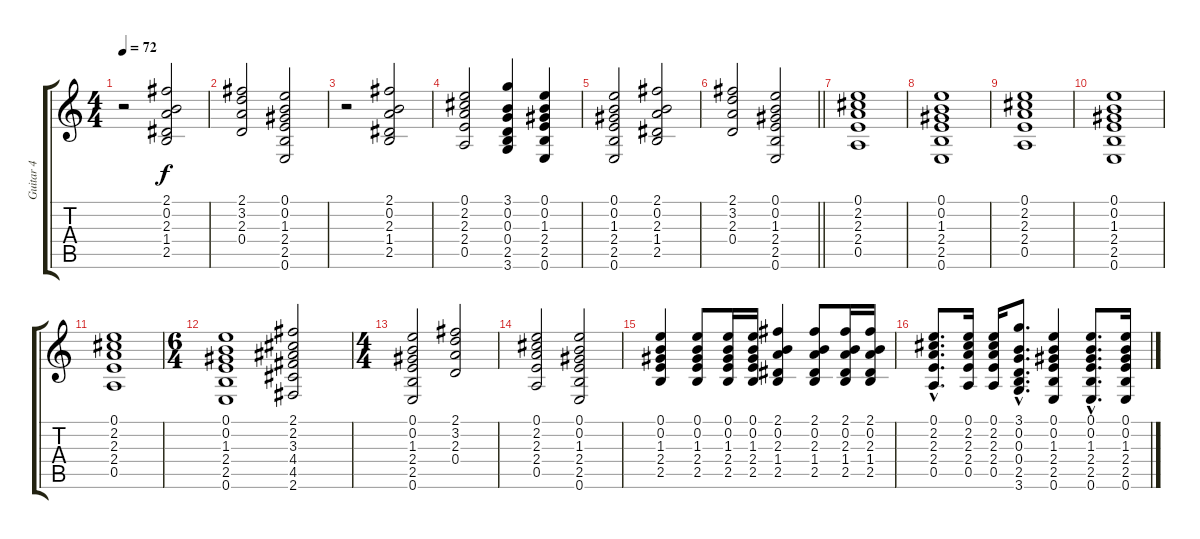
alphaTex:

\track ("Guitar 4" "Guitar 4") {instrument electricguitarclean}
\staff {score tabs}
\tuning (E4 B3 G3 D3 A2 E2) {hide}
\ts (4 4)
\tempo 72
\clef g2
\ks c
r.2{dy f} (2.1 0.2 2.3 1.4 2.5).2 |
(2.1 3.2 2.3 0.4).2 (0.1 0.2 1.3 2.4 2.5 0.6).2 |
r.2 (2.1 0.2 2.3 1.4 2.5).2 |
(0.1 2.2 2.3 2.4 0.5).2 (3.1 0.2 0.3 0.4 2.5 3.6).4 (0.1 0.2 1.3 2.4 2.5 0.6).4 |
(0.1 0.2 1.3 2.4 2.5 0.6).2 (2.1 0.2 2.3 1.4 2.5).2 |
\barLineRight lightlight
(2.1 3.2 2.3 0.4).2 (0.1 0.2 1.3 2.4 2.5 0.6).2 |
(0.1 2.2 2.3 2.4 0.5).1 |
(0.1 0.2 1.3 2.4 2.5 0.6).1 |
(0.1 2.2 2.3 2.4 0.5).1 |
(0.1 0.2 1.3 2.4 2.5 0.6).1 |
(0.1 2.2 2.3 2.4 0.5).1 |
\ts (6 4)
(0.1 0.2 1.3 2.4 2.5 0.6).1 (2.1 2.2 3.3 4.4 4.5 2.6).2 |
\ts (4 4)
(0.1 0.2 1.3 2.4 2.5 0.6).2 (2.1 3.2 2.3 0.4).2 |
(0.1 2.2 2.3 2.4 0.5).2 (0.1 0.2 1.3 2.4 2.5 0.6).2 |
(0.1 0.2 1.3 2.4 2.5).4{volume 5 instrument acousticguitarsteel} (0.1 0.2 1.3 2.4 2.5).8 (0.1 0.2 1.3 2.4 2.5).16 (0.1 0.2 1.3 2.4 2.5).16 (2.1 0.2 2.3 1.4 2.5).4 (2.1 0.2 2.3 1.4 2.5).8 (2.1 0.2 2.3 1.4 2.5).16 (2.1 0.2 2.3 1.4 2.5).16 |
(0.1{hac} 2.2{hac} 2.3{hac} 2.4{hac} 0.5{hac}).8{d} (0.1 2.2 2.3 2.4 0.5).16 (0.1 2.2 2.3 2.4 0.5).16 (3.1{hac} 0.2{hac} 0.3{hac} 0.4{hac} 2.5{hac} 3.6{hac}).8{d} (0.1 0.2 1.3 2.4 2.5 0.6).4 (0.1{hac} 0.2{hac} 1.3{hac} 2.4{hac} 2.5{hac} 0.6{hac}).8{d} (0.1 0.2 1.3 2.4 2.5 0.6).16
